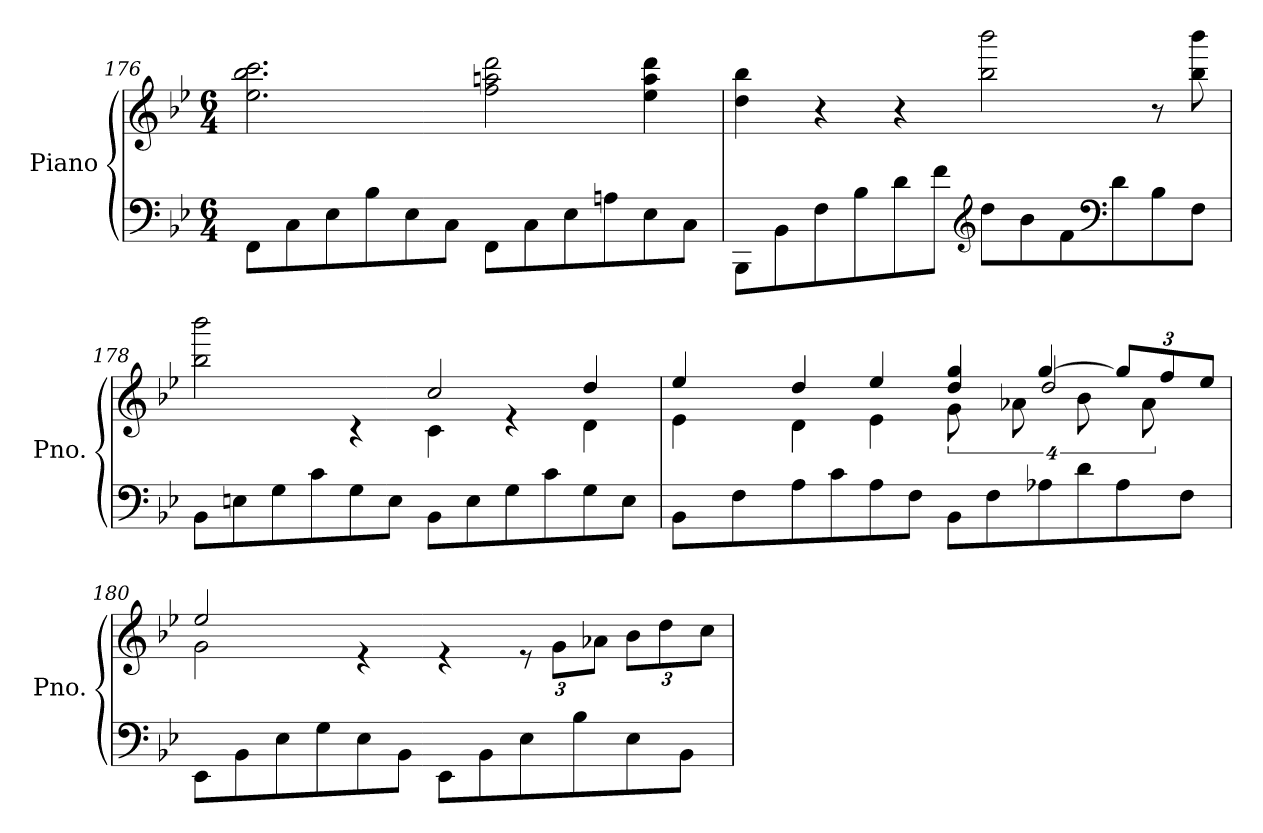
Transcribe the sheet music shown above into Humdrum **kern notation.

**kern	**kern
*part1	*part1
*staff2	*staff1
*I"Piano	*
*I'Pno.	*
*clefF4	*clefG2
*k[b-e-]	*k[b-e-]
*M6/4	*M6/4
=176	=176
8FF\L	2.ee-\ 2.bb-\ 2.ccc\
8C\	.
8E-\	.
8B-\	.
8E-\	.
8C\J	.
8FF\L	2ff\ 2aan\ 2ddd\
8C\	.
8E-\	.
8An\	.
8E-\	4ee-\ 4aa\ 4ddd\
8C\J	.
!!LO:LB:g=z
=177	=177
8BBB-\L	4dd\ 4bb-\
8BB-\	.
8F\	4r
8B-\	.
8d\	4r
8f\J	.
*clefG2	*
8dd\L	2bb-\ 2bbb-\
8b-\	.
8f\	.
*clefF4	*
8d\	.
8B-\	8r
8F\J	8bb-\ 8bbb-\
=178	=178
*	*^
8BB-\L	2bb-\ 2bbb-\	2.ryy
8En\	.	.
8G\	.	.
8c\	.	.
8G\	4rc	.
8E\J	.	.
8BB-\L	2cc/	4c\
8E\	.	.
8G\	.	4re
8c\	.	.
8G\	4dd/	4d\
8E\J	.	.
=179	=179	=179
*	*^	*^
*	*	*	*	*Xbrackettup
8BB-\L	4ee-/	4e-\	1ryy	20ee-LLyy
.	.	.	.	20ff!yy
.	.	.	.	20ee-!yy
8F\	.	.	.	.
.	.	.	.	20ff!yy
.	.	.	.	20ee-!JJyy
8A\	4dd/	4d\	.	1ryy
8c\	.	.	.	.
8A\	4ee-/	4e-\	.	.
8F\J	.	.	.	.
8BB-\L	4dd/ 4gg/	16%3g\	.	.
8F\	.	.	.	.
.	.	16%3a-X\	.	.
8A-X\	[4gg/	.	2dd/	.
8d\	.	16%3b-\	.	.
8A-\	12gg/L]	.	.	4ryy
.	.	16%3a-\	.	.
.	12ff/	.	.	.
8F\J	.	.	.	.
.	12ee-/J	.	.	.
*	*	*v	*v	*v
=180	=180	=180
8EE-\L	2ee-/	2g\
8BB-\	.	.
8E-\	.	.
8G\	.	.
8E-\	4re	1ryy
8BB-\J	.	.
8EE-\L	4re	.
8BB-\	.	.
8E-\	12re	.
.	12g\L	.
8B-\	.	.
.	12a-X\J	.
8E-\	12b-\L	.
.	12dd\	.
8BB-\J	.	.
.	12cc\J	.
*	*v	*v
=	=
*-	*-
